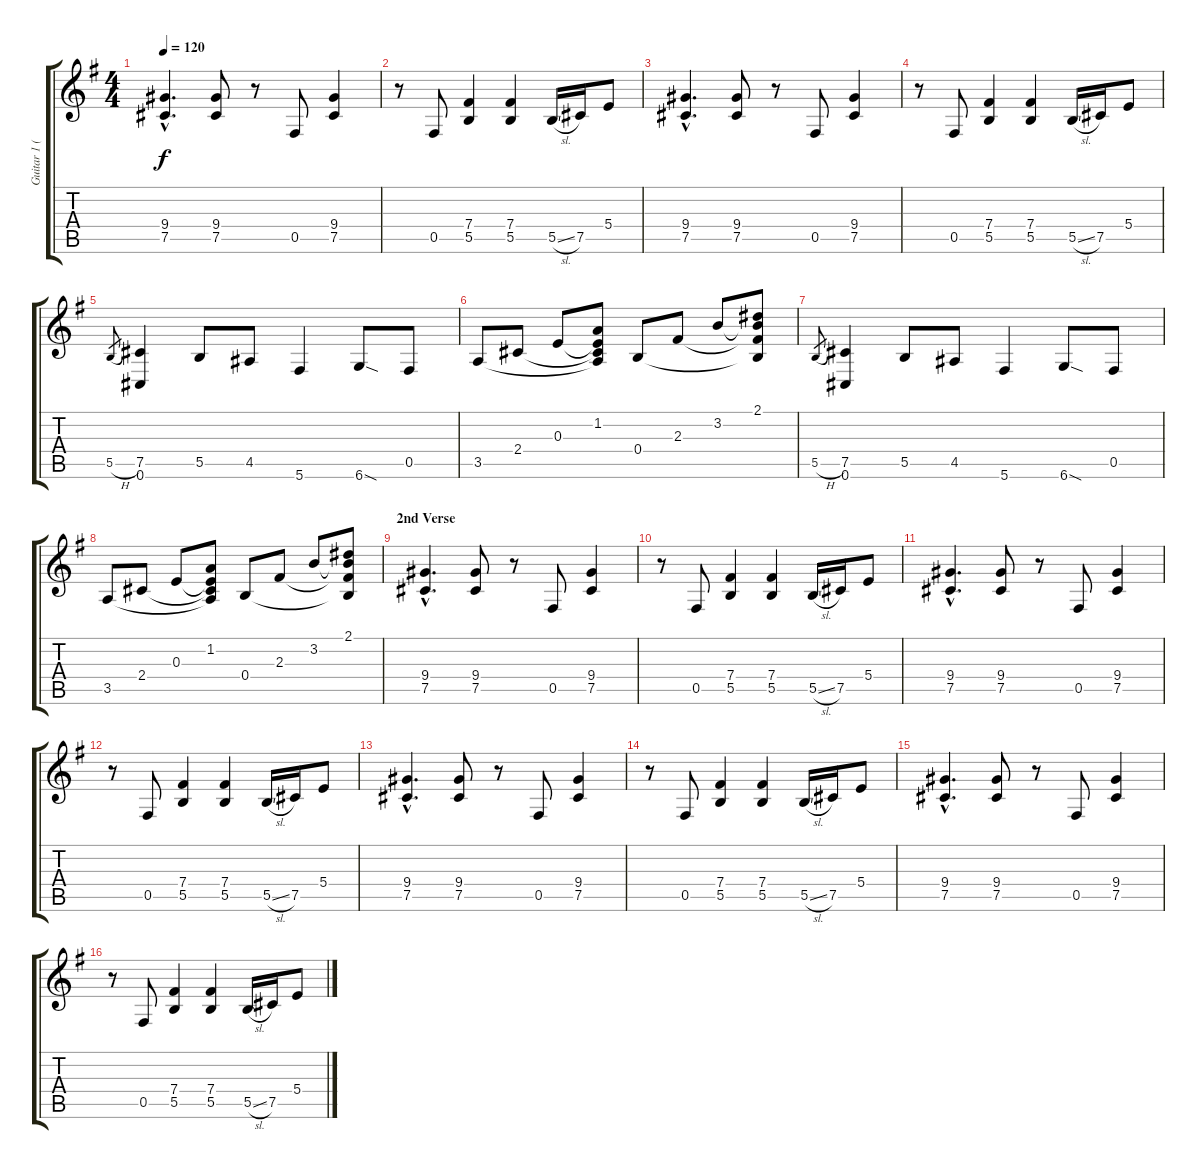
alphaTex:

\track ("Guitar 1 (Tony Iommi)" "Guitar 1 (") {instrument overdrivenguitar}
\staff {score tabs}
\tuning (Db4 Ab3 E3 B2 Gb2 Db2) {hide}
\ts (4 4)
\tempo 120
\clef g2
\ks g
(9.4{hac} 7.5{hac}).4{d dy f} (9.4 7.5).8 r.8 0.5.8 (9.4 7.5).4 |
r.8 0.5.8 (7.4 5.5).4 (7.4 5.5).4 5.5{sl}.16 7.5.16 5.4.8 |
(9.4{hac} 7.5{hac}).4{d} (9.4 7.5).8 r.8 0.5.8 (9.4 7.5).4 |
r.8 0.5.8 (7.4 5.5).4 (7.4 5.5).4 5.5{sl}.16 7.5.16 5.4.8 |
5.5{h}.8{gr} (7.5 0.6).4 5.5.8 4.5.8 5.6.4 6.6{sod}.8 0.5.8 |
3.5.8 2.4.8 0.3.8 (1.2 0.3{t} 2.4{t} 3.5{t}).8 0.4.8 2.3.8 3.2.8 (2.1 3.2{t} 2.3{t} 0.4{t}).8 |
5.5{h}.8{gr} (7.5 0.6).4 5.5.8 4.5.8 5.6.4 6.6{sod}.8 0.5.8 |
3.5.8 2.4.8 0.3.8 (1.2 0.3{t} 2.4{t} 3.5{t}).8 0.4.8 2.3.8 3.2.8 (2.1 3.2{t} 2.3{t} 0.4{t}).8 |
\section ("" "2nd Verse")
(9.4{hac} 7.5{hac}).4{d} (9.4 7.5).8 r.8 0.5.8 (9.4 7.5).4 |
r.8 0.5.8 (7.4 5.5).4 (7.4 5.5).4 5.5{sl}.16 7.5.16 5.4.8 |
(9.4{hac} 7.5{hac}).4{d} (9.4 7.5).8 r.8 0.5.8 (9.4 7.5).4 |
r.8 0.5.8 (7.4 5.5).4 (7.4 5.5).4 5.5{sl}.16 7.5.16 5.4.8 |
(9.4{hac} 7.5{hac}).4{d} (9.4 7.5).8 r.8 0.5.8 (9.4 7.5).4 |
r.8 0.5.8 (7.4 5.5).4 (7.4 5.5).4 5.5{sl}.16 7.5.16 5.4.8 |
(9.4{hac} 7.5{hac}).4{d} (9.4 7.5).8 r.8 0.5.8 (9.4 7.5).4 |
r.8 0.5.8 (7.4 5.5).4 (7.4 5.5).4 5.5{sl}.16 7.5.16 5.4.8
